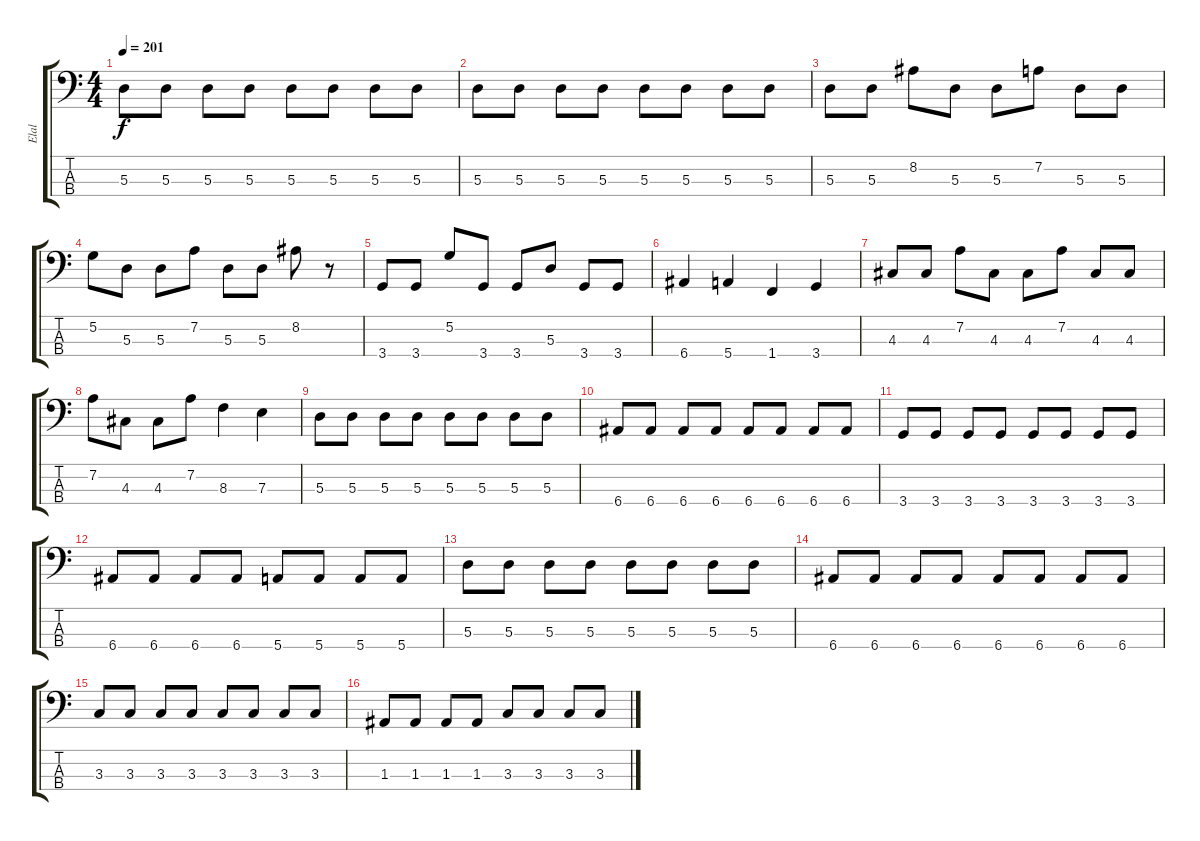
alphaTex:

\track ("Elal" "Elal") {instrument electricbasspick}
\staff {score tabs}
\tuning (G2 D2 A1 E1) {hide}
\ts (4 4)
\tempo 201
\clef f4
\ks c
5.3.8{dy f} 5.3.8 5.3.8 5.3.8 5.3.8 5.3.8 5.3.8 5.3.8 |
5.3.8 5.3.8 5.3.8 5.3.8 5.3.8 5.3.8 5.3.8 5.3.8 |
5.3.8 5.3.8 8.2.8 5.3.8 5.3.8 7.2.8 5.3.8 5.3.8 |
5.2.8 5.3.8 5.3.8 7.2.8 5.3.8 5.3.8 8.2.8 r.8 |
3.4.8 3.4.8 5.2.8 3.4.8 3.4.8 5.3.8 3.4.8 3.4.8 |
6.4.4 5.4.4 1.4.4 3.4.4 |
4.3.8 4.3.8 7.2.8 4.3.8 4.3.8 7.2.8 4.3.8 4.3.8 |
7.2.8 4.3.8 4.3.8 7.2.8 8.3.4 7.3.4 |
5.3.8 5.3.8 5.3.8 5.3.8 5.3.8 5.3.8 5.3.8 5.3.8 |
6.4.8 6.4.8 6.4.8 6.4.8 6.4.8 6.4.8 6.4.8 6.4.8 |
3.4.8 3.4.8 3.4.8 3.4.8 3.4.8 3.4.8 3.4.8 3.4.8 |
6.4.8 6.4.8 6.4.8 6.4.8 5.4.8 5.4.8 5.4.8 5.4.8 |
5.3.8 5.3.8 5.3.8 5.3.8 5.3.8 5.3.8 5.3.8 5.3.8 |
6.4.8 6.4.8 6.4.8 6.4.8 6.4.8 6.4.8 6.4.8 6.4.8 |
3.3.8 3.3.8 3.3.8 3.3.8 3.3.8 3.3.8 3.3.8 3.3.8 |
1.3.8 1.3.8 1.3.8 1.3.8 3.3.8 3.3.8 3.3.8 3.3.8
